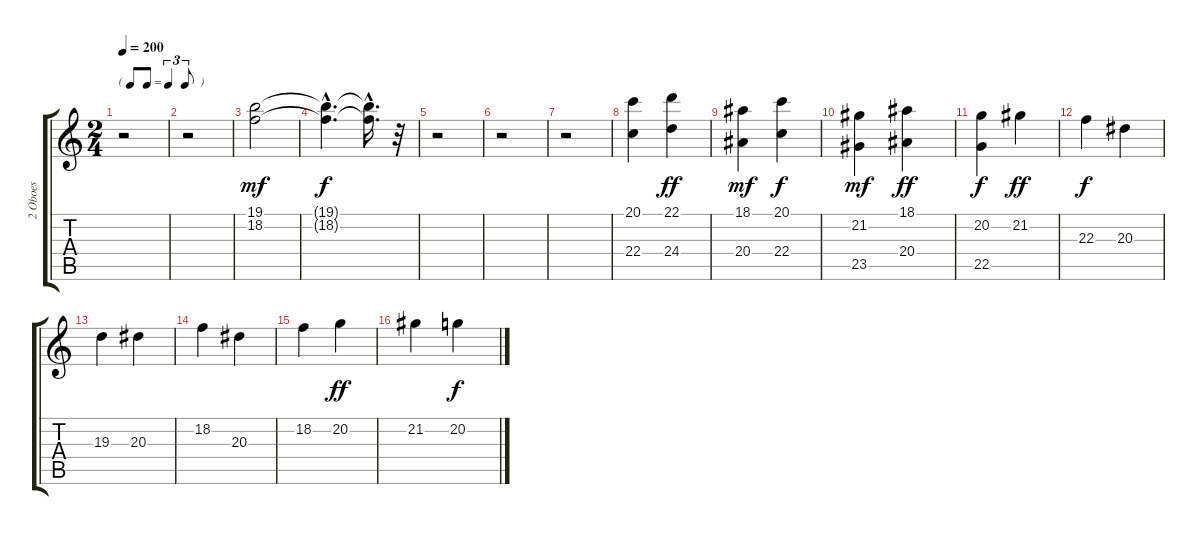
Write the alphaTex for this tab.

\track ("2 Oboes" "2 Oboes") {instrument oboe}
\staff {score tabs}
\tuning (E4 B3 G3 D3 A2 E2) {hide}
\ts (2 4)
\tf triplet8th
\tempo 200
\clef g2
\ks c
r.2{dy f} |
r.2 |
(19.1 18.2).2{dy mf} |
(19.1{hac t} 18.2{hac t}).4{d dy f} (19.1{hac t} 18.2{hac t}).16{d} r.32 |
r.2 |
r.2 |
r.2 |
(20.1 22.4).4 (22.1 24.4).4{dy ff} |
(18.1 20.4).4{dy mf} (20.1 22.4).4{dy f} |
(21.2 23.5).4{dy mf} (18.1 20.4).4{dy ff} |
(20.2 22.5).4{dy f} 21.2.4{dy ff} |
22.3.4{dy f} 20.3.4 |
19.3.4 20.3.4 |
18.2.4 20.3.4 |
18.2.4 20.2.4{dy ff} |
21.2.4 20.2.4{dy f}
